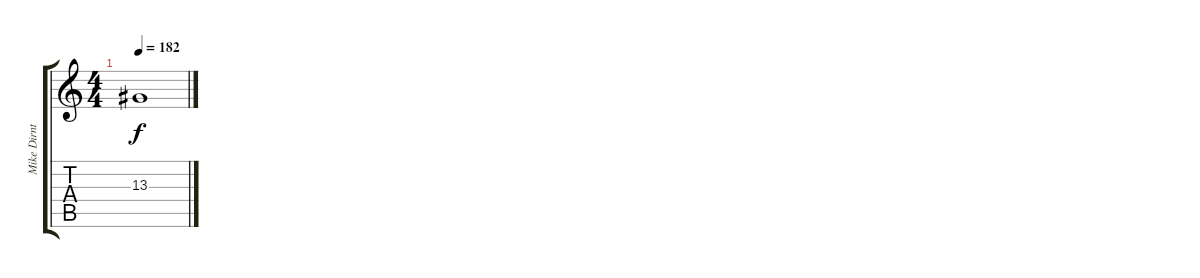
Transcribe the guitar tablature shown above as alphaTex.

\track ("Mike Dirnt (Coro)" "Mike Dirnt") {instrument lead2sawtooth}
\staff {score tabs}
\tuning (E4 B3 G3 D3 A2 E2) {hide}
\ts (4 4)
\tempo 182
\clef g2
\ks c
13.3{t}.1{dy f}
